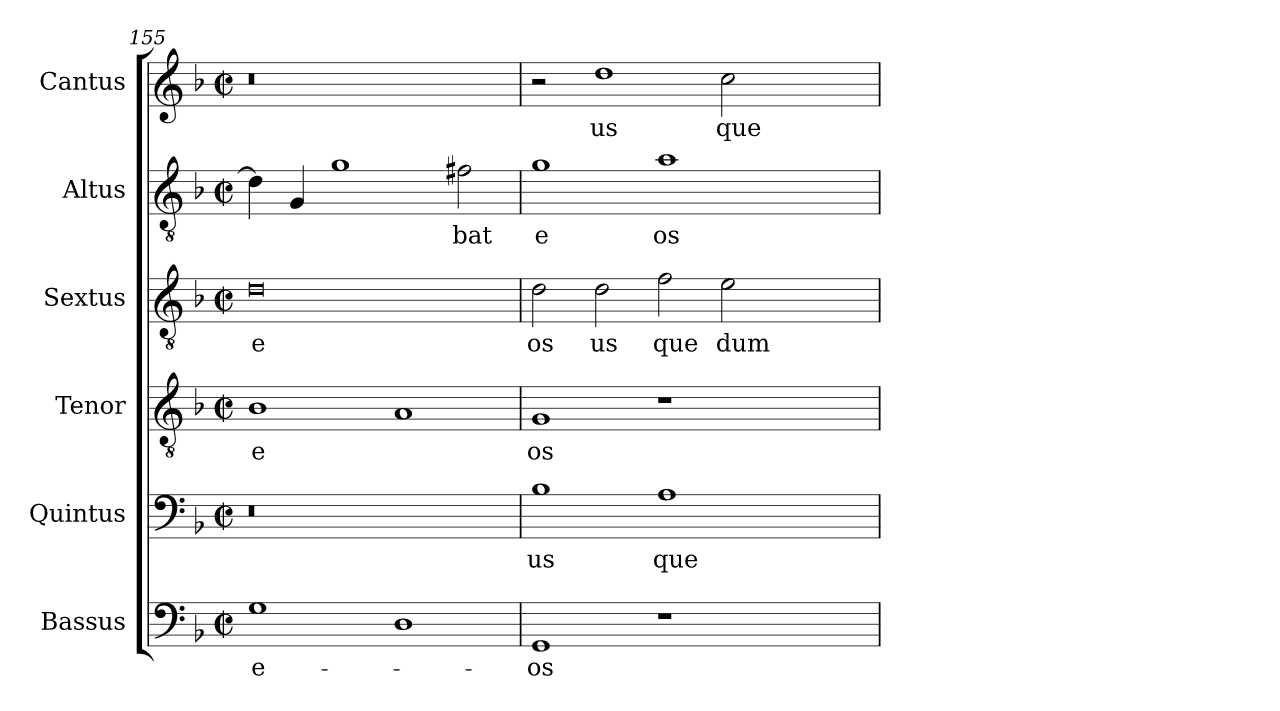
**kern	**text	**kern	**text	**kern	**text	**kern	**text	**kern	**text	**kern	**text
*part6	*part6	*part5	*part5	*part4	*part4	*part3	*part3	*part2	*part2	*part1	*part1
*staff6	*staff6	*staff5	*staff5	*staff4	*staff4	*staff3	*staff3	*staff2	*staff2	*staff1	*staff1
*I"Bassus	*	*I"Quintus	*	*I"Tenor	*	*I"Sextus	*	*I"Altus	*	*I"Cantus	*
*I'Bassus	*	*I'Quintus	*	*I'Tenor	*	*I'Sextus	*	*I'Altus	*	*I'Cantus	*
*clefF4	*	*clefF4	*	*clefGv2	*	*clefGv2	*	*clefGv2	*	*clefG2	*
*k[b-]	*	*k[b-]	*	*k[b-]	*	*k[b-]	*	*k[b-]	*	*k[b-]	*
*F:	*	*F:	*	*F:	*	*F:	*	*F:	*	*F:	*
*M2/2	*	*M2/2	*	*M2/2	*	*M2/2	*	*M2/2	*	*M2/2	*
*met(c|)	*	*met(c|)	*	*met(c|)	*	*met(c|)	*	*met(c|)	*	*met(c|)	*
=155	=155	=155	=155	=155	=155	=155	=155	=155	=155	=155	=155
!	!LO:LY:b:rj	!	!	!	!LO:LY:b:rj	!	!LO:LY:b:cj	!	!	!	!
1G	e-	0r	.	1B-	e	0d	e	4d\]	.	0r	.
.	.	.	.	.	.	.	.	4G/	.	.	.
.	.	.	.	.	.	.	.	1g	.	.	.
1D	.	.	.	1A	.	.	.	.	.	.	.
!	!	!	!	!	!	!	!	!	!LO:LY:b:cj	!	!
.	.	.	.	.	.	.	.	2f#X\	bat	.	.
!!LO:LB:g=z
=156	=156	=156	=156	=156	=156	=156	=156	=156	=156	=156	=156
!	!LO:LY:b:cj	!	!LO:LY:b:cj	!	!LO:LY:b:cj	!	!LO:LY:b:cj	!	!LO:LY:b:cj	!	!
1GG	-os	1B-	us	1G	os	2d\	os	1g	e	2r	.
!	!	!	!	!	!	!	!LO:LY:b:cj	!	!	!	!LO:LY:b:cj
.	.	.	.	.	.	2d\	us	.	.	1dd	us
!LO:N:vis=1	!	!	!LO:LY:b:cj	!LO:N:vis=1	!	!	!LO:LY:b:cj	!	!LO:LY:b:cj	!	!
0r	.	1A	que	0r	.	2f\	que	1a	os	.	.
!	!	!	!	!	!	!	!LO:LY:b:cj	!	!	!	!LO:LY:b:cj
.	.	.	.	.	.	2e\	dum	.	.	2cc\	que
.	.	1ryy	.	.	.	1ryy	.	1ryy	.	1ryy	.
=	=	=	=	=	=	=	=	=	=	=	=
*-	*-	*-	*-	*-	*-	*-	*-	*-	*-	*-	*-
